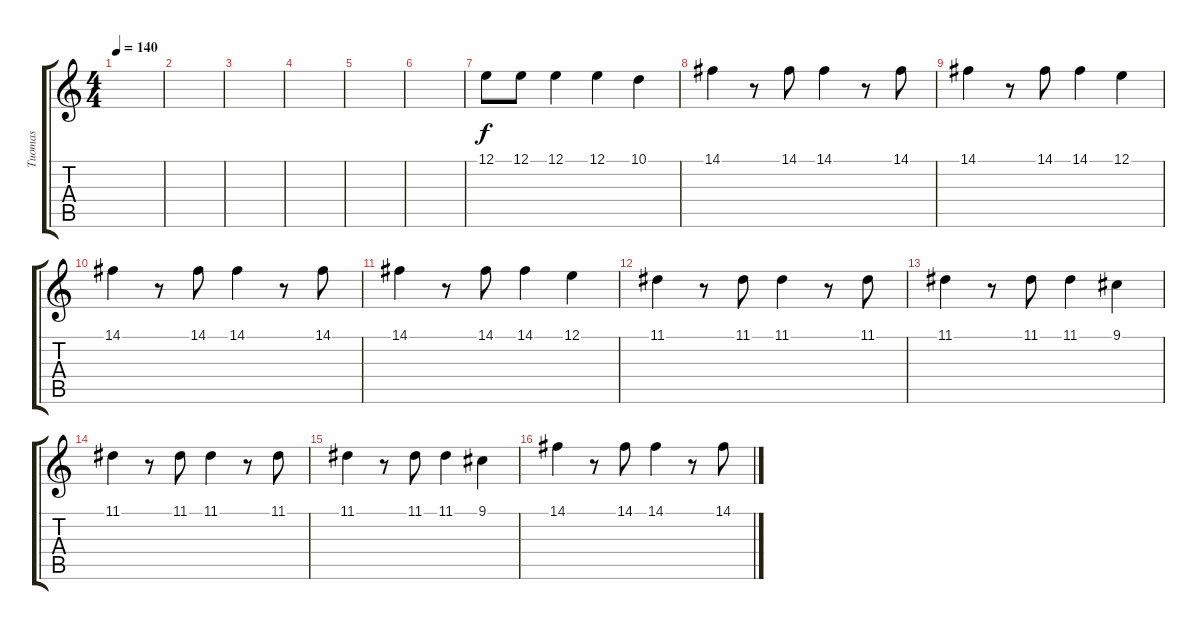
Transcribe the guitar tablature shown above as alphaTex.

\track ("Tuomas" "Tuomas") {instrument stringensemble1}
\staff {score tabs}
\tuning (E4 B3 G3 D3 A2 E2) {hide}
\ts (4 4)
\tempo 140
\clef g2
\ks c
|
|
|
|
|
|
12.1.8 12.1.8 12.1.4 12.1.4 10.1.4 |
14.1.4 r.8 14.1.8 14.1.4 r.8 14.1.8 |
14.1.4 r.8 14.1.8 14.1.4 12.1.4 |
14.1.4 r.8 14.1.8 14.1.4 r.8 14.1.8 |
14.1.4 r.8 14.1.8 14.1.4 12.1.4 |
11.1.4 r.8 11.1.8 11.1.4 r.8 11.1.8 |
11.1.4 r.8 11.1.8 11.1.4 9.1.4 |
11.1.4 r.8 11.1.8 11.1.4 r.8 11.1.8 |
11.1.4 r.8 11.1.8 11.1.4 9.1.4 |
14.1.4 r.8 14.1.8 14.1.4 r.8 14.1.8
